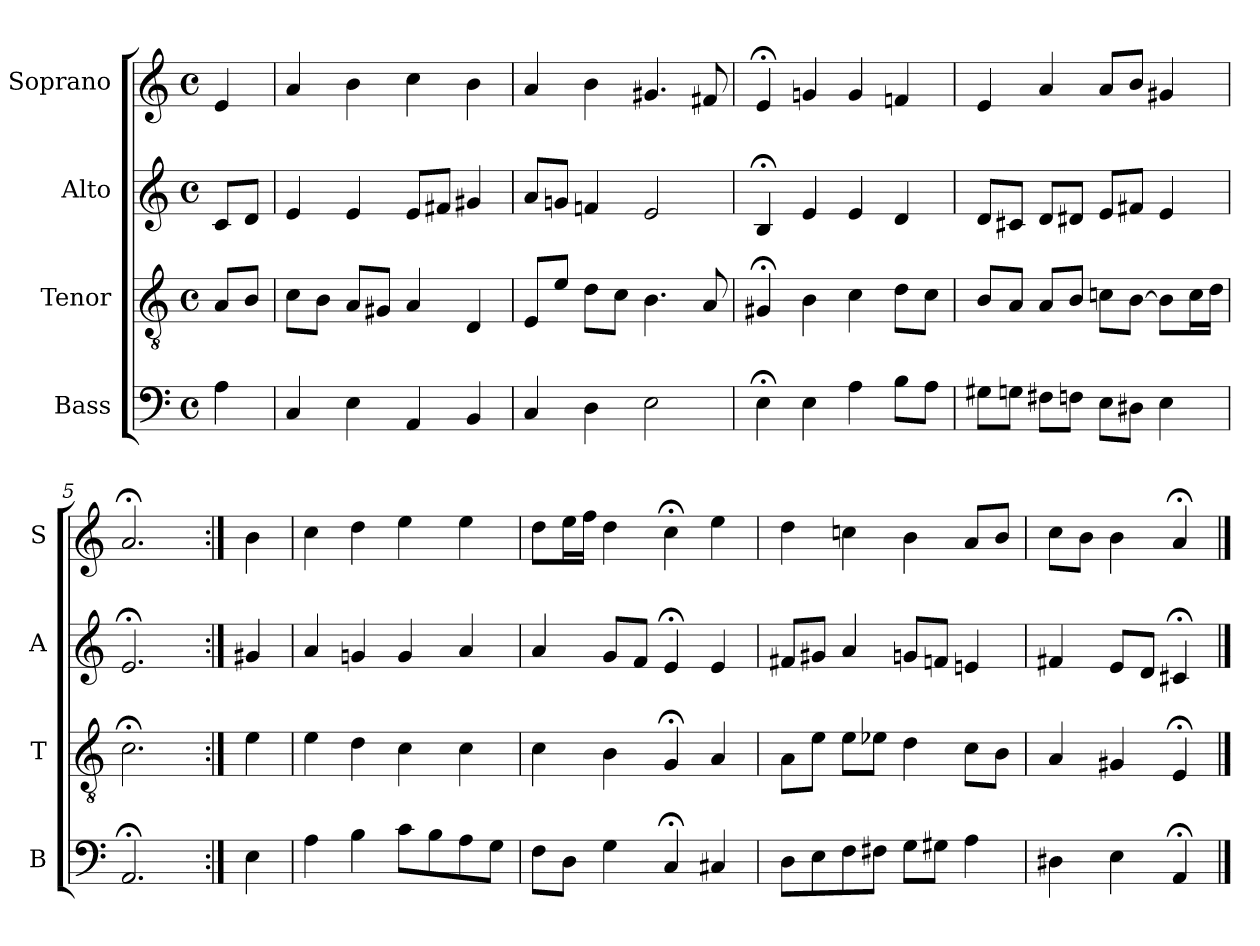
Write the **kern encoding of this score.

**kern	**kern	**kern	**kern
*part4	*part3	*part2	*part1
*staff4	*staff3	*staff2	*staff1
*I"Bass	*I"Tenor	*I"Alto	*I"Soprano
*I'B	*I'T	*I'A	*I'S
*clefF4	*clefGv2	*clefG2	*clefG2
*k[]	*k[]	*k[]	*k[]
*a:	*a:	*a:	*a:
*M4/4	*M4/4	*M4/4	*M4/4
*met(c)	*met(c)	*met(c)	*met(c)
*MM100	*MM100	*MM100	*MM100
=	=	=	=
4A	8AL	8cL	4e
.	8BJ	8dJ	.
=1	=1	=1	=1
4C	8cL	4e	4a
.	8BJ	.	.
4E	8AL	4e	4b
.	8G#XJ	.	.
4AA	4A	8eL	4cc
.	.	8f#XJ	.
4BB	4D	4g#X	4b
=2	=2	=2	=2
4C	8EL	8aL	4a
.	8eJ	8gnJ	.
4D	8dL	4fn	4b
.	8cJ	.	.
2E	4.B	2e	4.g#X
.	8A	.	8f#X
=3	=3	=3	=3
4E;<	4G#X;<	4B;<	4e;<
4E	4B	4e	4gn
4A	4c	4e	4g
8BL	8dL	4d	4fn
8AJ	8cJ	.	.
=4	=4	=4	=4
8G#XL	8BL	8dL	4e
8GnJ	8AJ	8c#XJ	.
8F#XL	8AL	8dL	4a
8FnJ	8BJ	8d#XJ	.
8EL	8cnL	8eL	8aL
8D#XJ	[8BJ	8f#XJ	8bJ
4E	8BL]	4e	4g#X
.	16cL	.	.
.	16dJJ	.	.
=5	=5	=5	=5
2.AA;<	2.c;<	2.e;<	2.a;<
=:|!	=:|!	=:|!	=:|!
4E	4e	4g#X	4b
=6	=6	=6	=6
4A	4e	4a	4cc
4B	4d	4gn	4dd
8cL	4c	4g	4ee
8B	.	.	.
8A	4c	4a	4ee
8GJ	.	.	.
=7	=7	=7	=7
8FL	4c	4a	8ddL
8DJ	.	.	16eeL
.	.	.	16ffJJ
4G	4B	8gL	4dd
.	.	8fJ	.
4C;<	4G;<	4e;<	4cc;<
4C#X	4A	4e	4ee
=8	=8	=8	=8
8DL	8AL	8f#XL	4dd
8E	8eJ	8g#XJ	.
8F	8eL	4a	4ccn
8F#XJ	8e-XJ	.	.
8GL	4d	8gnL	4b
8G#XJ	.	8fnJ	.
4A	8cL	4en	8aL
.	8BJ	.	8bJ
=9	=9	=9	=9
4D#X	4A	4f#X	8ccL
.	.	.	8bJ
4E	4G#X	8eL	4b
.	.	8dJ	.
4AA;<	4E;<	4c#X;<	4a;<
==	==	==	==
*-	*-	*-	*-
